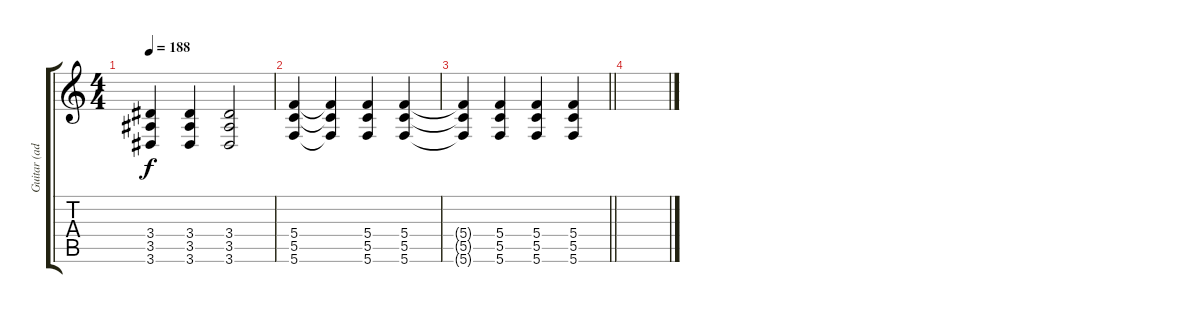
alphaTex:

\track ("Guitar (add.)" "Guitar (ad") {instrument overdrivenguitar}
\staff {score tabs}
\tuning (D4 A3 F3 C3 G2 C2) {hide}
\ts (4 4)
\tempo 188
\clef g2
\ks c
(3.4{t} 3.5{t} 3.6{t}).4{dy f} (3.4 3.5 3.6).4 (3.4 3.5 3.6).2 |
(5.4 5.5 5.6).4 (5.4{t} 5.5{t} 5.6{t}).4 (5.4 5.5 5.6).4 (5.4 5.5 5.6).4 |
\barLineRight lightlight
(5.4{t} 5.5{t} 5.6{t}).4 (5.4 5.5 5.6).4 (5.4 5.5 5.6).4 (5.4 5.5 5.6).4 |
\section ("" " ")
